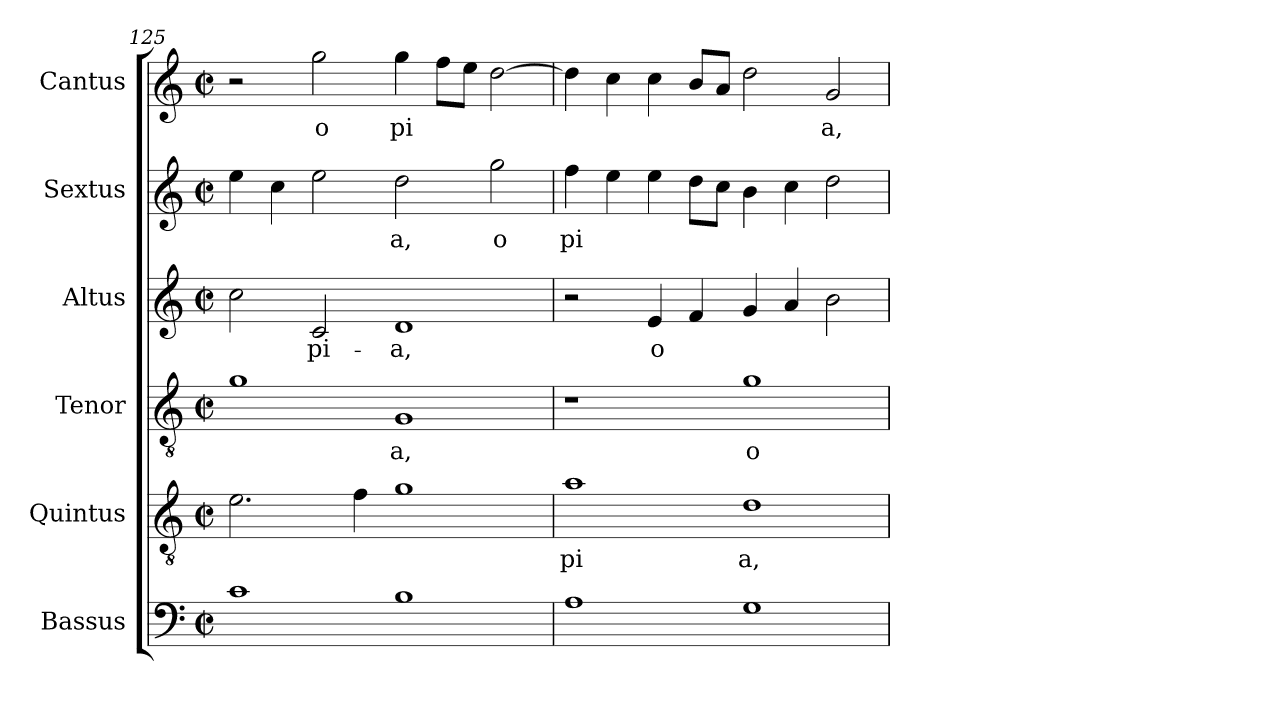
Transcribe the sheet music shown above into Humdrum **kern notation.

**kern	**kern	**text	**kern	**text	**kern	**text	**kern	**text	**kern	**text
*part6	*part5	*part5	*part4	*part4	*part3	*part3	*part2	*part2	*part1	*part1
*staff6	*staff5	*staff5	*staff4	*staff4	*staff3	*staff3	*staff2	*staff2	*staff1	*staff1
*I"Bassus	*I"Quintus	*	*I"Tenor	*	*I"Altus	*	*I"Sextus	*	*I"Cantus	*
*I'Bassus	*I'Quintus	*	*I'Tenor	*	*I'Altus	*	*I'Sextus	*	*I'Cantus	*
*clefF4	*clefGv2	*	*clefGv2	*	*clefG2	*	*clefG2	*	*clefG2	*
*M2/2	*M2/2	*	*M2/2	*	*M2/2	*	*M2/2	*	*M2/2	*
*met(c|)	*met(c|)	*	*met(c|)	*	*met(c|)	*	*met(c|)	*	*met(c|)	*
=125	=125	=125	=125	=125	=125	=125	=125	=125	=125	=125
1c	2.e\	.	1g	.	2cc\	.	4ee\	.	2r	.
.	.	.	.	.	.	.	4cc\	.	.	.
!	!	!	!	!	!	!LO:LY:b:cj	!	!	!	!LO:LY:b:cj
.	.	.	.	.	2c/	pi-	2ee\	.	2gg\	o
.	4f\	.	.	.	.	.	.	.	.	.
!	!	!	!	!LO:LY:b:cj	!	!LO:LY:b:cj	!	!LO:LY:b:cj	!	!LO:LY:b:cj
1B	1g	.	1G	a,	1d	-a,	2dd\	a,	4gg\	pi
.	.	.	.	.	.	.	.	.	8ff\L	.
.	.	.	.	.	.	.	.	.	8ee\J	.
!	!	!	!	!	!	!	!	!LO:LY:b:cj	!	!
.	.	.	.	.	.	.	2gg\	o	[>2dd\	.
=126	=126	=126	=126	=126	=126	=126	=126	=126	=126	=126
!	!	!LO:LY:b:cj	!	!	!	!	!	!LO:LY:b:cj	!	!
1A	1a	pi	1r	.	2r	.	4ff\	pi	4dd\]	.
.	.	.	.	.	.	.	4ee\	.	4cc\	.
!	!	!	!	!	!	!LO:LY:b:cj	!	!	!	!
.	.	.	.	.	4e/	o	4ee\	.	4cc\	.
.	.	.	.	.	4f/	.	8dd\L	.	8b/L	.
.	.	.	.	.	.	.	8cc\J	.	8a/J	.
!	!	!LO:LY:b:cj	!	!LO:LY:b:cj	!	!	!	!	!	!
1G	1d	a,	1g	o	4g/	.	4b\	.	2dd\	.
.	.	.	.	.	4a/	.	4cc\	.	.	.
!	!	!	!	!	!	!	!	!	!	!LO:LY:b:cj
.	.	.	.	.	2b\	.	2dd\	.	2g/	a,
=	=	=	=	=	=	=	=	=	=	=
*-	*-	*-	*-	*-	*-	*-	*-	*-	*-	*-
